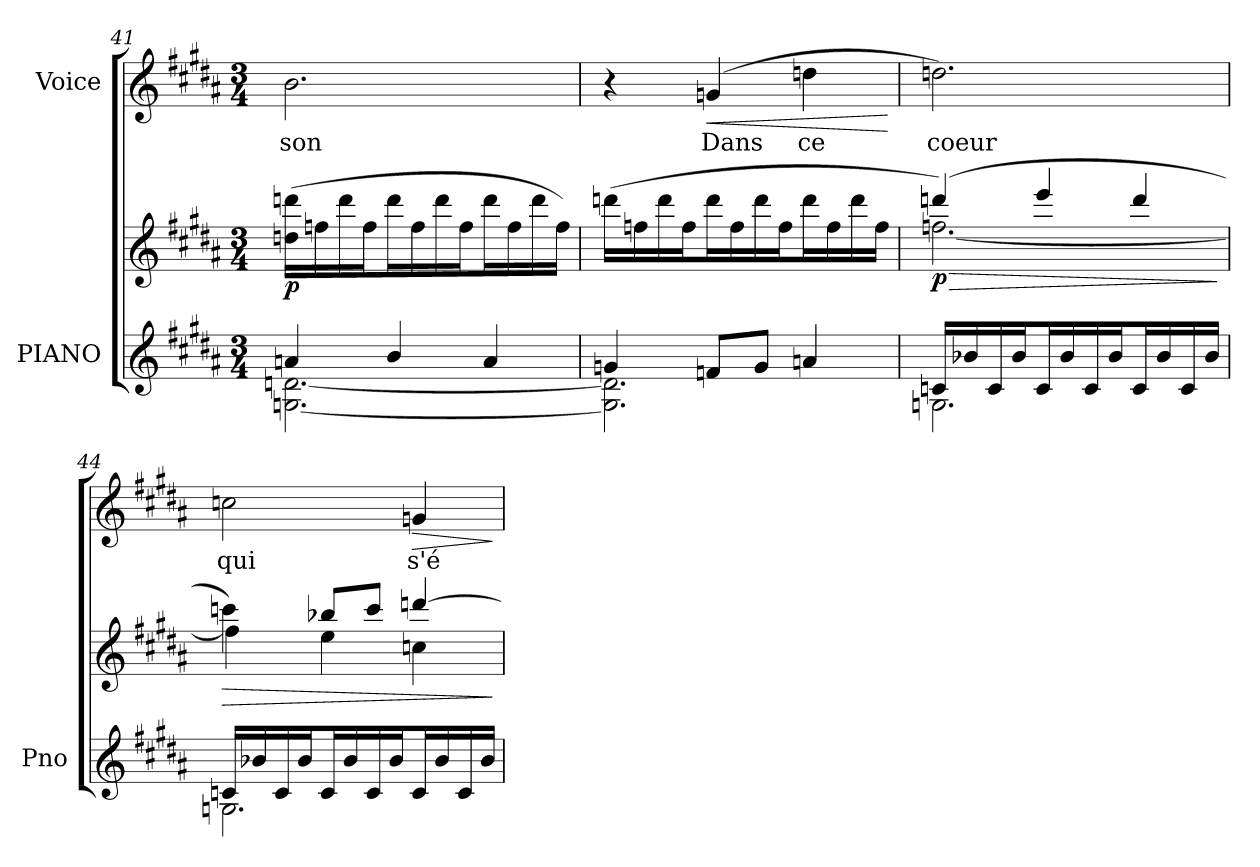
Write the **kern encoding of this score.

**kern	**kern	**dynam	**kern	**text	**dynam
*part2	*part2	*part2	*part1	*part1	*part1
*staff3	*staff2	*staff2/3	*staff1	*staff1	*staff1
*I"PIANO	*	*	*I"Voice	*	*
*I'Pno	*	*	*	*	*
*clefG2	*clefG2	*	*clefG2	*	*
*k[f#c#g#d#a#]	*k[f#c#g#d#a#]	*	*k[f#c#g#d#a#]	*	*
*M3/4	*M3/4	*	*M3/4	*	*
=41	=41	=41	=41	=41	=41
*^	*	*	*	*	*
!	!	!	!LO:DY:b	!	!LO:LY:b	!
4an/	[2.Gn\ [2.dn\	(16ddn\ 16dddn\LL	p	2.b\	-son	.
.	.	16ffn\	.	.	.	.
.	.	16ddd\	.	.	.	.
.	.	16ff\J	.	.	.	.
4b/	.	16ddd\L	.	.	.	.
.	.	16ff\	.	.	.	.
.	.	16ddd\	.	.	.	.
.	.	16ff\J	.	.	.	.
4a/	.	16ddd\L	.	.	.	.
.	.	16ff\	.	.	.	.
.	.	16ddd\	.	.	.	.
.	.	16ff\JJ)	.	.	.	.
!!LO:PB:g=z
=42	=42	=42	=42	=42	=42	=42
4gn/	2.G\] 2.d\]	(16dddn\LL	.	4r	.	.
.	.	16ffn\	.	.	.	.
.	.	16ddd\	.	.	.	.
.	.	16ff\J	.	.	.	.
!	!	!	!	!	!LO:LY:b	!LO:HP:b
8fn/L	.	16ddd\L	.	(4gn/	Dans	<
.	.	16ff\	.	.	.	.
8g/J	.	16ddd\	.	.	.	.
.	.	16ff\J	.	.	.	.
!	!	!	!	!	!LO:LY:b	!
4an/	.	16ddd\L	.	4ddn\	ce	.
.	.	16ff\	.	.	.	.
.	.	16ddd\	.	.	.	.
.	.	16ff\JJ	.	.	.	.
*v	*v	*	*	*	*	*
.	.	.	.	.	[
!!LO:LB:g=z
=43	=43	=43	=43	=43	=43
*^	*	*	*	*	*
!	!	!	!LO:HP:b	!	!LO:LY:b	!
*	*	*^	*	*	*	*
!	!	!	!	!LO:DY:n=1:b	!	!	!
16cn/LL	2.Gn\	(4dddn/)	[2.ffn\	> p	2.ddn\)	coeur	.
16b-X/	.	.	.	.	.	.	.
16c/	.	.	.	.	.	.	.
16b-/J	.	.	.	.	.	.	.
16c/L	.	4eee/	.	.	.	.	.
16b-/	.	.	.	.	.	.	.
16c/	.	.	.	.	.	.	.
16b-/J	.	.	.	.	.	.	.
16c/L	.	4ddd/	.	.	.	.	.
16b-/	.	.	.	.	.	.	.
16c/	.	.	.	.	.	.	.
16b-/JJ	.	.	.	.	.	.	.
*v	*v	*	*	*	*	*	*
*	*v	*v	*	*	*	*
.	.	]	.	.	.
=44	=44	=44	=44	=44	=44
*^	*	*	*	*	*
!	!	!	!LO:HP:b	!	!LO:LY:b	!
*	*	*^	*	*	*	*
16cn/LL	2.Gn\	4cccn\)	4ffn\]	>	2ccn\	qui	.
16b-X/	.	.	.	.	.	.	.
16c/	.	.	.	.	.	.	.
16b-/J	.	.	.	.	.	.	.
16c/L	.	8bb-X/L	4ee\	.	.	.	.
16b-/	.	.	.	.	.	.	.
16c/	.	8ccc/J	.	.	.	.	.
16b-/J	.	.	.	.	.	.	.
!	!	!	!	!	!	!LO:LY:b	!LO:HP:b
16c/L	.	[4dddn/	4ccn\	.	4gn/	s'é-	>
16b-/	.	.	.	.	.	.	.
16c/	.	.	.	.	.	.	.
16b-/JJ	.	.	.	.	.	.	.
*v	*v	*	*	*	*	*	*
*	*v	*v	*	*	*	*
.	.	]	.	.	]
=	=	=	=	=	=
*-	*-	*-	*-	*-	*-
